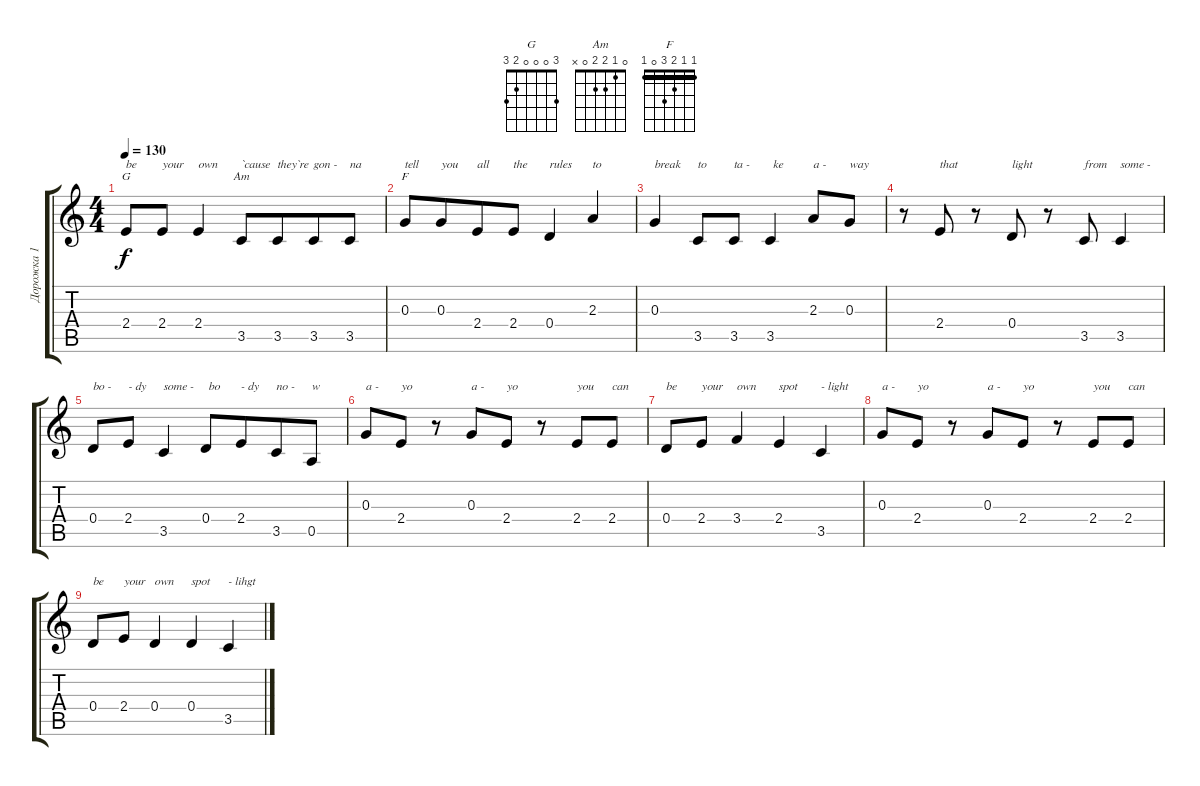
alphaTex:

\track ("Дорожка 1" "Дорожка 1") {instrument acousticguitarsteel}
\staff {score tabs}
\tuning (E4 B3 G3 D3 A2 E2) {hide}
\chord ("G" 3 0 0 0 2 3)
\chord ("Am" 0 1 2 2 0 x)
\chord ("F" 1 1 2 3 0 1) {barre 1}
\ts (4 4)
\tempo 130
\clef g2
\ks c
2.4.8{ch "G" txt "be" dy f} 2.4.8{txt "your"} 2.4.4{txt "own"} 3.5.8{ch "Am" txt "`cause"} 3.5.8{txt "they`re" beam merge} 3.5.8{txt "gon -"} 3.5.8{txt "na"} |
0.3.8{ch "F" txt "tell"} 0.3.8{txt "you" beam merge} 2.4.8{txt "all"} 2.4.8{txt "the"} 0.4.4{txt "rules"} 2.3.4{txt "to"} |
0.3.4{txt "break"} 3.5.8{txt "to"} 3.5.8{txt "ta -"} 3.5.4{txt " ke"} 2.3.8{txt "a -"} 0.3.8{txt "way"} |
r.8 2.4.8{txt "that"} r.8 0.4.8{txt "light"} r.8 3.5.8{txt "from"} 3.5.4{txt "some -"} |
0.4.8{txt "bo -"} 2.4.8{txt "- dy"} 3.5.4{txt "some -"} 0.4.8{txt " bo"} 2.4.8{txt "- dy" beam merge} 3.5.8{txt "no -"} 0.5.8{txt "w"} |
0.3.8{txt "a -"} 2.4.8{txt "yo"} r.8 0.3.8{txt "a -" beam merge} 2.4.8{txt "yo"} r.8 2.4.8{txt "you"} 2.4.8{txt "can"} |
0.4.8{txt "be"} 2.4.8{txt "your"} 3.4.4{txt "own"} 2.4.4{txt "spot"} 3.5.4{txt "- light"} |
0.3.8{txt "a -"} 2.4.8{txt "yo"} r.8 0.3.8{txt "a -" beam merge} 2.4.8{txt "yo"} r.8 2.4.8{txt "you"} 2.4.8{txt "can"} |
0.4.8{txt "be"} 2.4.8{txt "your"} 0.4.4{txt "own"} 0.4.4{txt "spot"} 3.5.4{txt "- lihgt"}
